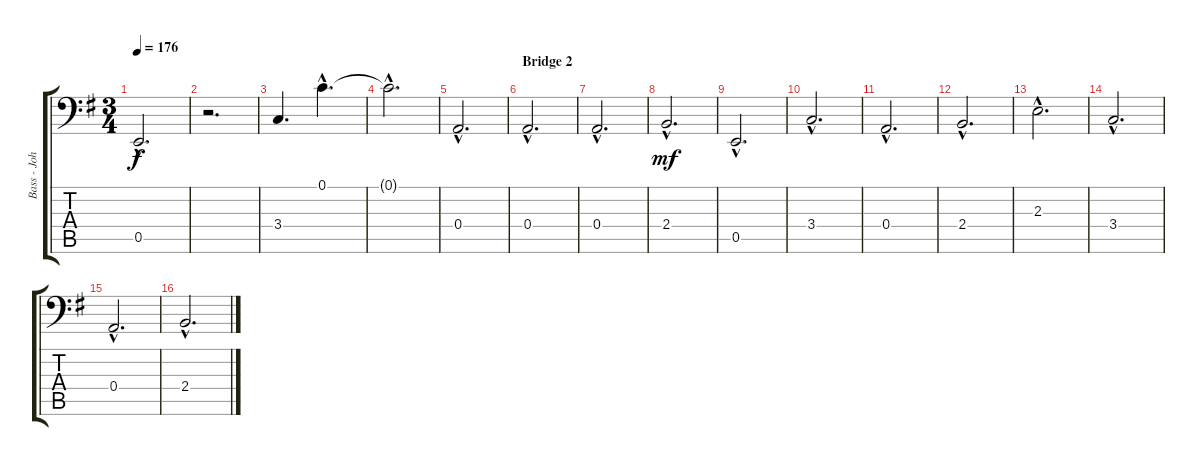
\track ("Bass - John Myung" "Bass - Joh") {instrument electricbassfinger}
\staff {score tabs}
\tuning (C3 G2 D2 A1 E1 B0) {hide}
\ts (3 4)
\tempo 176
\clef f4
\ks g
0.5{hac}.2{d dy f} |
r.2{d} |
3.4.4{d} 0.1{hac}.4{d} |
0.1{hac t}.2{d} |
0.4{hac}.2{d} |
\section ("" "Bridge 2")
0.4{hac}.2{d} |
0.4{hac}.2{d} |
2.4{hac}.2{d dy mf} |
0.5{hac}.2{d} |
3.4{hac}.2{d} |
0.4{hac}.2{d} |
2.4{hac}.2{d} |
2.3{hac}.2{d} |
3.4{hac}.2{d} |
0.4{hac}.2{d} |
2.4{hac}.2{d}
